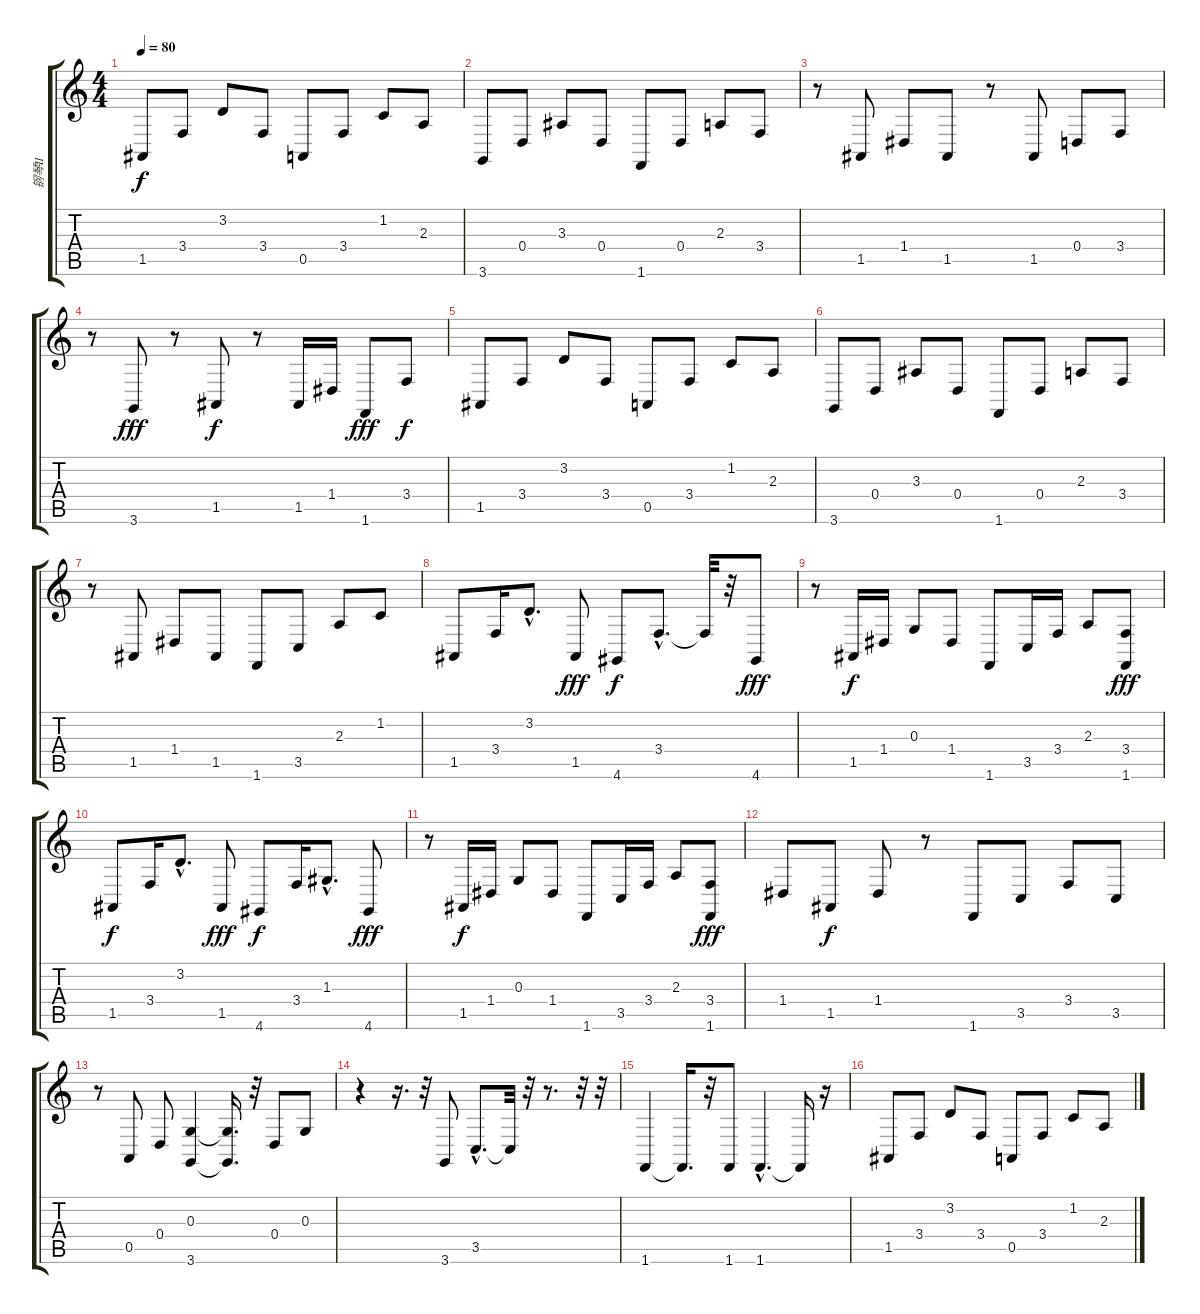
\track ("钢琴II" "钢琴II") {instrument acousticgrandpiano}
\staff {score tabs}
\tuning (E4 B3 G3 D3 A2 E2) {hide}
\ts (4 4)
\tempo 80
\clef g2
\ks c
1.5.8{dy f} 3.4.8 3.2.8 3.4.8 0.5.8 3.4.8 1.2.8 2.3.8 |
3.6.8 0.4.8 3.3.8 0.4.8 1.6.8 0.4.8 2.3.8 3.4.8 |
r.8 1.5.8 1.4.8 1.5.8 r.8 1.5.8 0.4.8 3.4.8 |
r.8 3.6.8{dy fff} r.8 1.5.8{dy f} r.8 1.5.16 1.4.16 1.6.8{dy fff} 3.4.8{dy f} |
1.5.8 3.4.8 3.2.8 3.4.8 0.5.8 3.4.8 1.2.8 2.3.8 |
3.6.8 0.4.8 3.3.8 0.4.8 1.6.8 0.4.8 2.3.8 3.4.8 |
r.8 1.5.8 1.4.8 1.5.8 1.6.8 3.5.8 2.3.8 1.2.8 |
1.5.8 3.4.16 3.2{hac}.8{d} 1.5.8{dy fff} 4.6.8{dy f} 3.4{hac}.8{d} 3.4{t}.32 r.32 4.6.8{dy fff} |
r.8 1.5.16{dy f} 1.4.16 0.3.8 1.4.8 1.6.8 3.5.16 3.4.16 2.3.8 (3.4 1.6).8{dy fff} |
1.5.8{dy f} 3.4.16 3.2{hac}.8{d} 1.5.8{dy fff} 4.6.8{dy f} 3.4.16 1.3{hac}.8{d} 4.6.8{dy fff} |
r.8 1.5.16{dy f} 1.4.16 0.3.8 1.4.8 1.6.8 3.5.16 3.4.16 2.3.8 (3.4 1.6).8{dy fff} |
1.4.8 1.5.8{dy f} 1.4.8 r.8 1.6.8 3.5.8 3.4.8 3.5.8 |
r.8 0.5.8 0.4.8 (0.3 3.6).4 (0.3{t} 3.6{t}).16{d} r.32 0.4.8 0.3.8 |
r.4 r.16{d} r.32 3.6.8 3.5{hac}.8{d} 3.5{t}.32 r.32 r.8{d} r.32 r.32 |
1.6.4 1.6{t}.16{d} r.32 1.6.8 1.6{hac}.4{d} 1.6{t}.16 r.16 |
1.5.8 3.4.8 3.2.8 3.4.8 0.5.8 3.4.8 1.2.8 2.3.8
